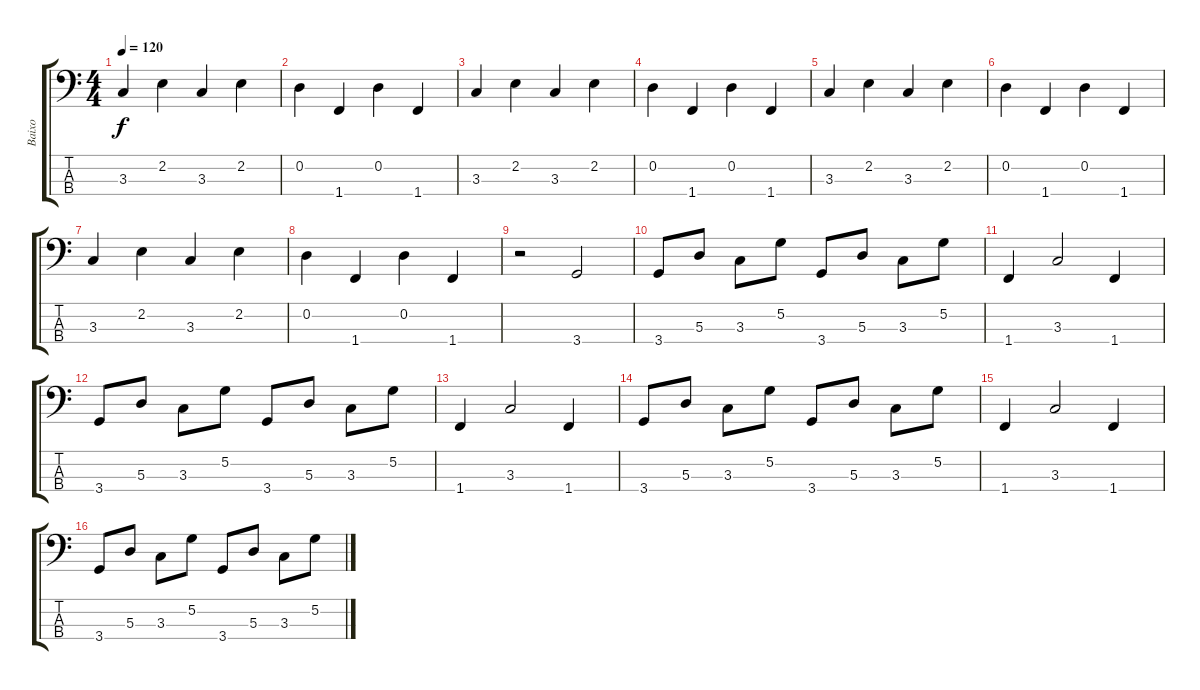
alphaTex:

\track ("Baixo" "Baixo") {instrument electricbassfinger}
\staff {score tabs}
\tuning (G2 D2 A1 E1) {hide}
\ts (4 4)
\tempo 120
\clef f4
\ks c
3.3.4{dy f} 2.2.4 3.3.4 2.2.4 |
0.2.4 1.4.4 0.2.4 1.4.4 |
3.3.4 2.2.4 3.3.4 2.2.4 |
0.2.4 1.4.4 0.2.4 1.4.4 |
3.3.4 2.2.4 3.3.4 2.2.4 |
0.2.4 1.4.4 0.2.4 1.4.4 |
3.3.4 2.2.4 3.3.4 2.2.4 |
0.2.4 1.4.4 0.2.4 1.4.4 |
r.2 3.4.2 |
3.4.8 5.3.8 3.3.8 5.2.8 3.4.8 5.3.8 3.3.8 5.2.8 |
1.4.4 3.3.2 1.4.4 |
3.4.8 5.3.8 3.3.8 5.2.8 3.4.8 5.3.8 3.3.8 5.2.8 |
1.4.4 3.3.2 1.4.4 |
3.4.8 5.3.8 3.3.8 5.2.8 3.4.8 5.3.8 3.3.8 5.2.8 |
1.4.4 3.3.2 1.4.4 |
3.4.8 5.3.8 3.3.8 5.2.8 3.4.8 5.3.8 3.3.8 5.2.8
